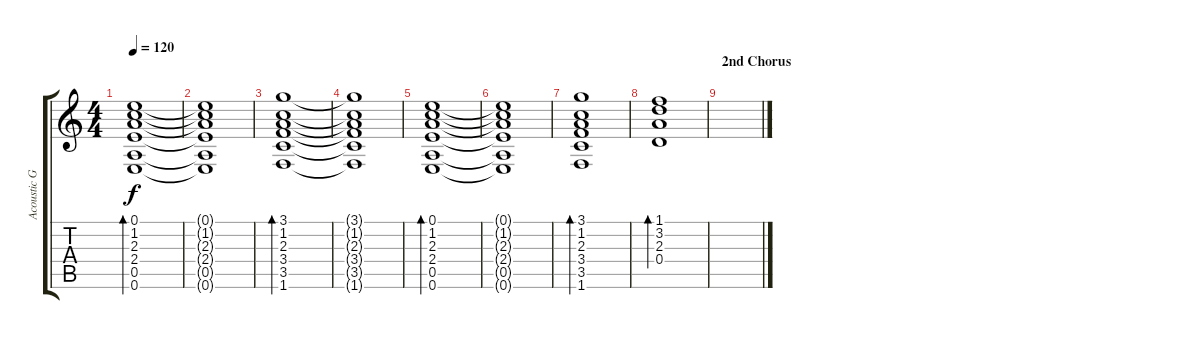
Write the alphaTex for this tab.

\track ("Acoustic Guitar 2" "Acoustic G") {instrument acousticguitarsteel}
\staff {score tabs}
\tuning (E4 B3 G3 D3 A2 E2) {hide}
\ts (4 4)
\tempo 120
\clef g2
\ks c
(0.1 1.2 2.3 2.4 0.5 0.6).1{bd 120 dy f} |
(0.1{t} 1.2{t} 2.3{t} 2.4{t} 0.5{t} 0.6{t}).1 |
(3.1 1.2 2.3 3.4 3.5 1.6).1{bd 120} |
(3.1{t} 1.2{t} 2.3{t} 3.4{t} 3.5{t} 1.6{t}).1 |
(0.1 1.2 2.3 2.4 0.5 0.6).1{bd 120} |
(0.1{t} 1.2{t} 2.3{t} 2.4{t} 0.5{t} 0.6{t}).1 |
(3.1 1.2 2.3 3.4 3.5 1.6).1{bd 120} |
(1.1 3.2 2.3 0.4).1{bd 120} |
\section ("" "2nd Chorus")
